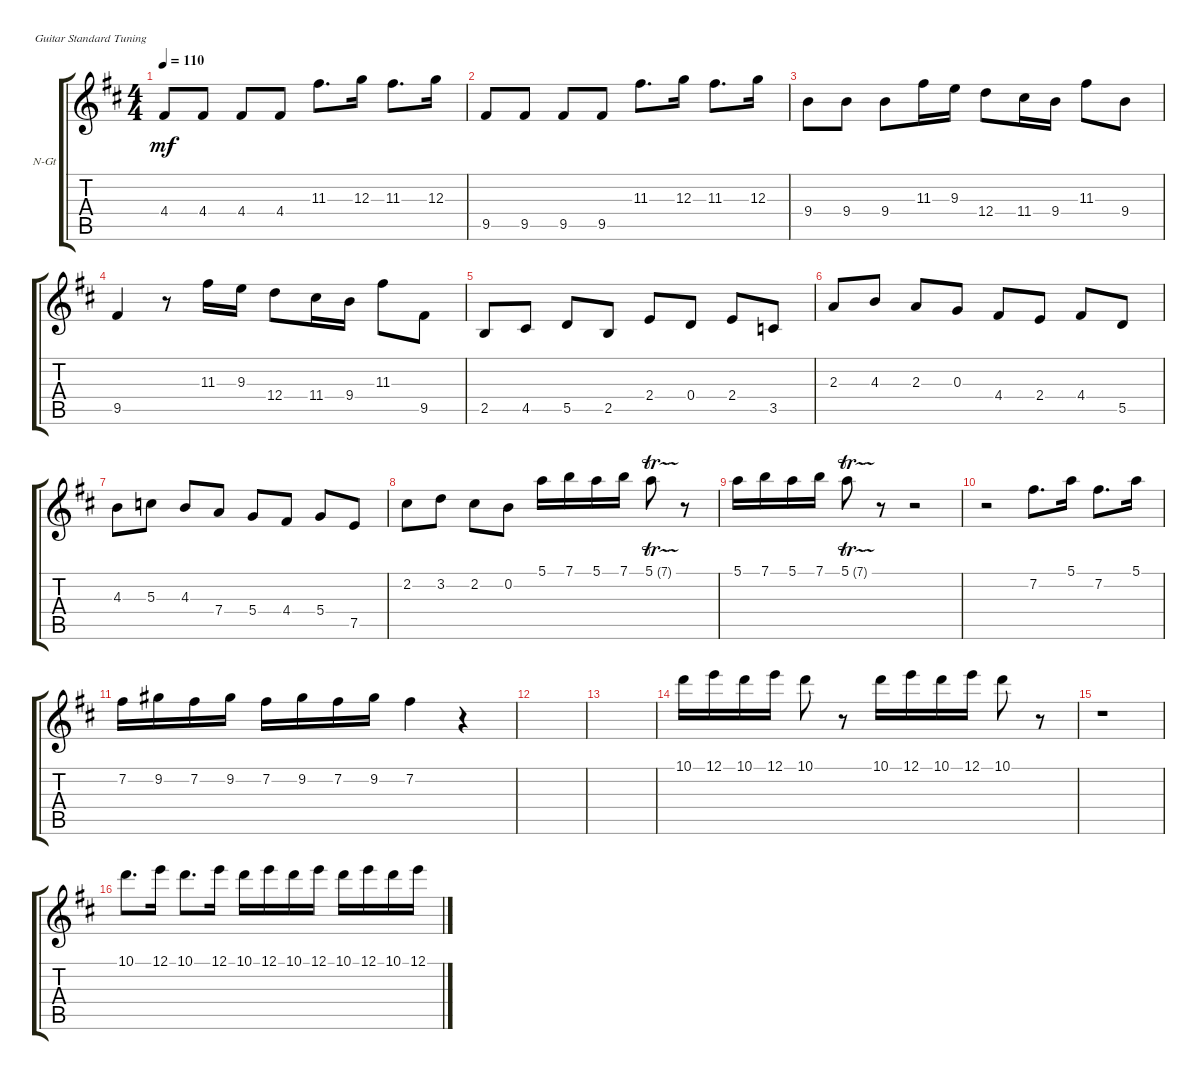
\defaultSystemsLayout 4
\bracketExtendMode groupsimilarinstruments
\firstSystemTrackNameOrientation horizontal
\otherSystemsTrackNameOrientation horizontal
\track ("Violin" "N-Gt") {instrument acousticguitarnylon}
\staff {score tabs}
\tuning (E4 B3 G3 D3 A2 E2)
\ts (4 4)
\tempo 110
\clef g2
\ks d
4.4.8{dy mf} 4.4.8 4.4.8 4.4.8 11.3.8{d} 12.3.16 11.3.8{d} 12.3.16 |
9.5.8 9.5.8 9.5.8 9.5.8 11.3.8{d} 12.3.16 11.3.8{d} 12.3.16 |
9.4.8 9.4.8 9.4.8 11.3.16 9.3.16 12.4.8 11.4.16 9.4.16 11.3.8 9.4.8 |
9.5.4 r.8 11.3.16 9.3.16 12.4.8 11.4.16 9.4.16 11.3.8 9.5.8 |
2.5.8 4.5.8 5.5.8 2.5.8 2.4.8 0.4.8 2.4.8 3.5.8 |
2.3.8 4.3.8 2.3.8 0.3.8 4.4.8 2.4.8 4.4.8 5.5.8 |
4.3.8 5.3.8 4.3.8 7.4.8 5.4.8 4.4.8 5.4.8 7.5.8 |
2.2.8 3.2.8 2.2.8 0.2.8 5.1.16 7.1.16 5.1.16 7.1.16 5.1{tr (7 16)}.8 r.8 |
5.1.16 7.1.16 5.1.16 7.1.16 5.1{tr (7 16)}.8 r.8 r.2 |
r.2 7.2.8{d} 5.1.16 7.2.8{d} 5.1.16 |
7.2.16 9.2.16 7.2.16 9.2.16 7.2.16 9.2.16 7.2.16 9.2.16 7.2.4 r.4 |
|
|
10.1.16 12.1.16 10.1.16 12.1.16 10.1.8 r.8 10.1.16 12.1.16 10.1.16 12.1.16 10.1.8 r.8 |
r.1 |
10.1.8{d} 12.1.16 10.1.8{d} 12.1.16 10.1.16 12.1.16 10.1.16 12.1.16 10.1.16 12.1.16 10.1.16 12.1.16
